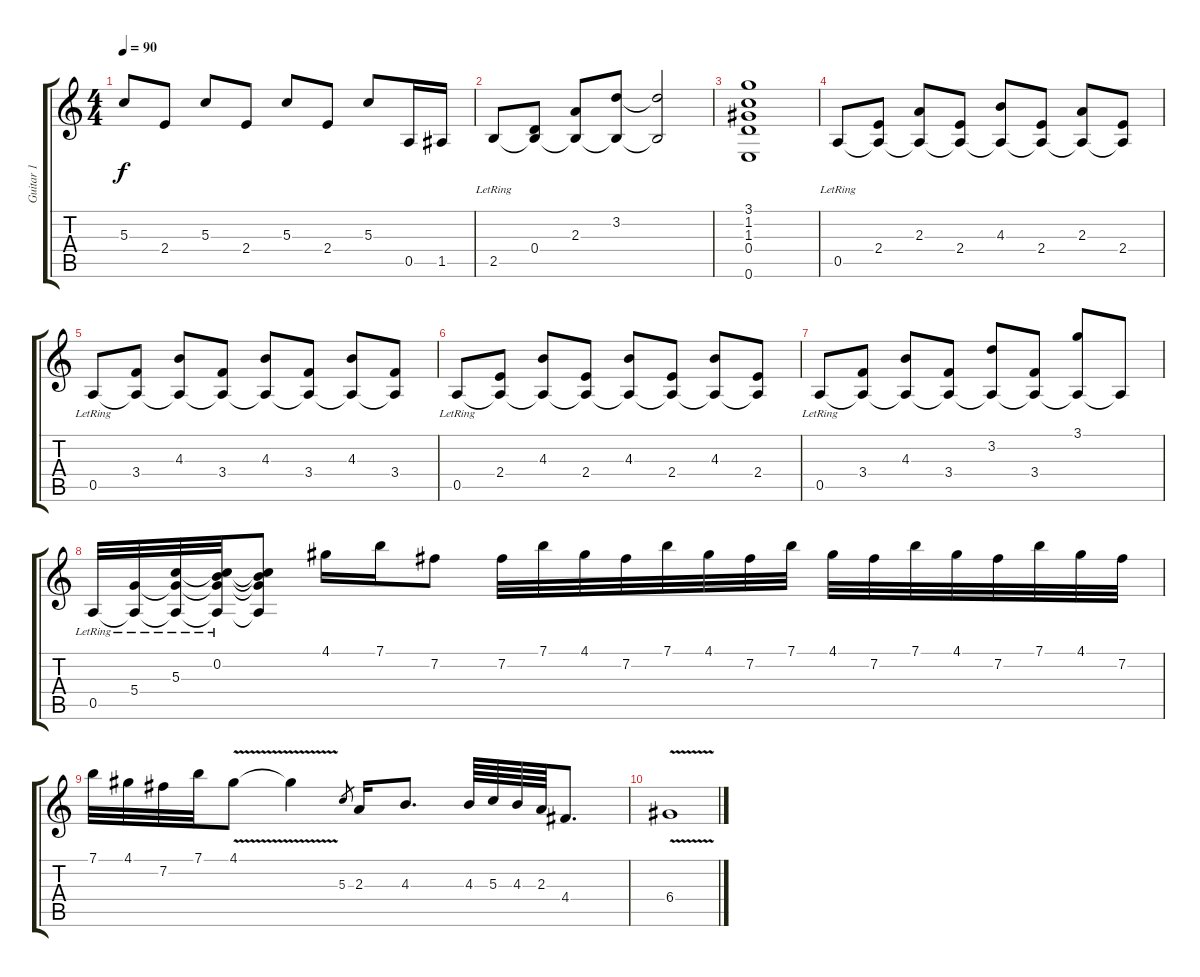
\track ("Guitar 1" "Guitar 1") {instrument acousticguitarnylon}
\staff {score tabs}
\tuning (E4 B3 G3 D3 A2 E2) {hide}
\ts (4 4)
\tempo 90
\clef g2
\ks c
5.3.8{dy f} 2.4.8 5.3.8 2.4.8 5.3.8 2.4.8 5.3.8 0.5.16 1.5.16 |
2.5{lr}.8 (0.4 2.5{t}).8 (2.3 2.5{t}).8 (3.2 2.5{t}).8 (3.2{t} 2.5{t}).2 |
(3.1 1.2 1.3 0.4 0.6).1 |
0.5{lr}.8 (2.4 0.5{t}).8 (2.3 0.5{t}).8 (2.4 0.5{t}).8 (4.3 0.5{t}).8 (2.4 0.5{t}).8 (2.3 0.5{t}).8 (2.4 0.5{t}).8 |
0.5{lr}.8 (3.4 0.5{t}).8 (4.3 0.5{t}).8 (3.4 0.5{t}).8 (4.3 0.5{t}).8 (3.4 0.5{t}).8 (4.3 0.5{t}).8 (3.4 0.5{t}).8 |
0.5{lr}.8 (2.4 0.5{t}).8 (4.3 0.5{t}).8 (2.4 0.5{t}).8 (4.3 0.5{t}).8 (2.4 0.5{t}).8 (4.3 0.5{t}).8 (2.4 0.5{t}).8 |
0.5{lr}.8 (3.4 0.5{t}).8 (4.3 0.5{t}).8 (3.4 0.5{t}).8 (3.2 0.5{t}).8 (3.4 0.5{t}).8 (3.1 0.5{t}).8 0.5{t}.8 |
0.5{lr}.32 (5.4{lr} 0.5{t}).32 (5.3{lr} 5.4{t} 0.5{t}).32 (0.2{lr} 5.3{t} 5.4{t} 0.5{t}).32 (0.2{t} 5.3{t} 5.4{t} 0.5{t}).8 4.1.16 7.1.16 7.2.8 7.2.32 7.1.32 4.1.32 7.2.32 7.1.32 4.1.32 7.2.32 7.1.32 4.1.32 7.2.32 7.1.32 4.1.32 7.2.32 7.1.32 4.1.32 7.2.32 |
7.1.32 4.1.32 7.2.32 7.1.32 4.1{v}.8 4.1{t}.4 5.3.8{gr} 2.3.16 4.3.8{d} 4.3.64 5.3.64 4.3.64 2.3.64 4.4.8{d} |
6.4{v}.1
